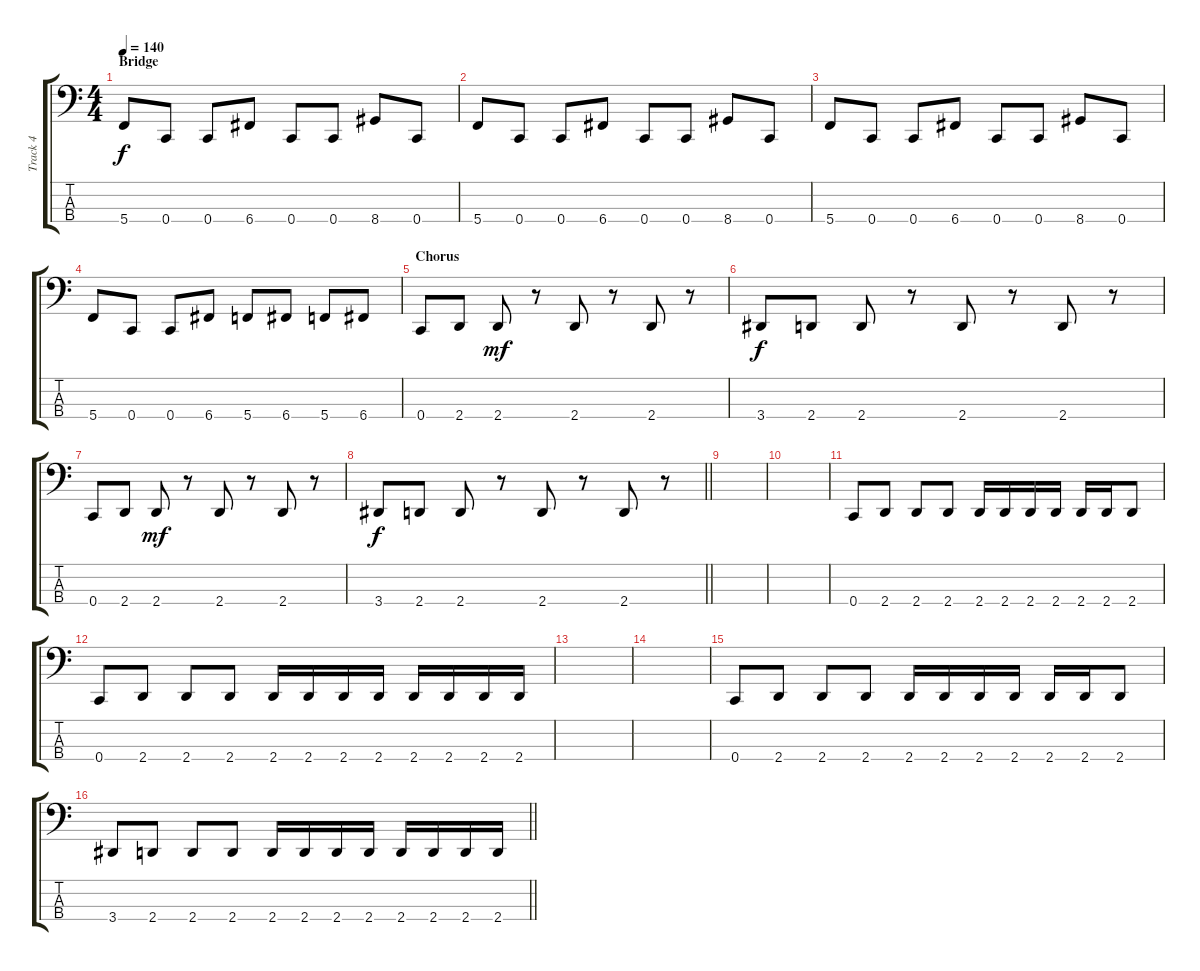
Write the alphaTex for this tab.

\track ("Track 4" "Track 4") {instrument electricbasspick}
\staff {score tabs}
\tuning (F2 C2 G1 C1) {hide}
\ts (4 4)
\section ("" "Bridge")
\tempo 140
\clef f4
\ks c
5.4.8{dy f} 0.4.8 0.4.8 6.4.8 0.4.8 0.4.8 8.4.8 0.4.8 |
5.4.8 0.4.8 0.4.8 6.4.8 0.4.8 0.4.8 8.4.8 0.4.8 |
5.4.8 0.4.8 0.4.8 6.4.8 0.4.8 0.4.8 8.4.8 0.4.8 |
5.4.8 0.4.8 0.4.8 6.4.8 5.4.8 6.4.8 5.4.8 6.4.8 |
\section ("" "Chorus")
0.4.8 2.4.8 2.4.8{dy mf} r.8 2.4.8 r.8 2.4.8 r.8 |
3.4.8{dy f} 2.4.8 2.4.8 r.8 2.4.8 r.8 2.4.8 r.8 |
0.4.8 2.4.8 2.4.8{dy mf} r.8 2.4.8 r.8 2.4.8 r.8 |
\barLineRight lightlight
3.4.8{dy f} 2.4.8 2.4.8 r.8 2.4.8 r.8 2.4.8 r.8 |
\section ("" "")
|
|
0.4.8 2.4.8 2.4.8 2.4.8 2.4.16 2.4.16 2.4.16 2.4.16 2.4.16 2.4.16 2.4.8 |
0.4.8 2.4.8 2.4.8 2.4.8 2.4.16 2.4.16 2.4.16 2.4.16 2.4.16 2.4.16 2.4.16 2.4.16 |
|
|
0.4.8 2.4.8 2.4.8 2.4.8 2.4.16 2.4.16 2.4.16 2.4.16 2.4.16 2.4.16 2.4.8 |
\barLineRight lightlight
3.4.8 2.4.8 2.4.8 2.4.8 2.4.16 2.4.16 2.4.16 2.4.16 2.4.16 2.4.16 2.4.16 2.4.16
